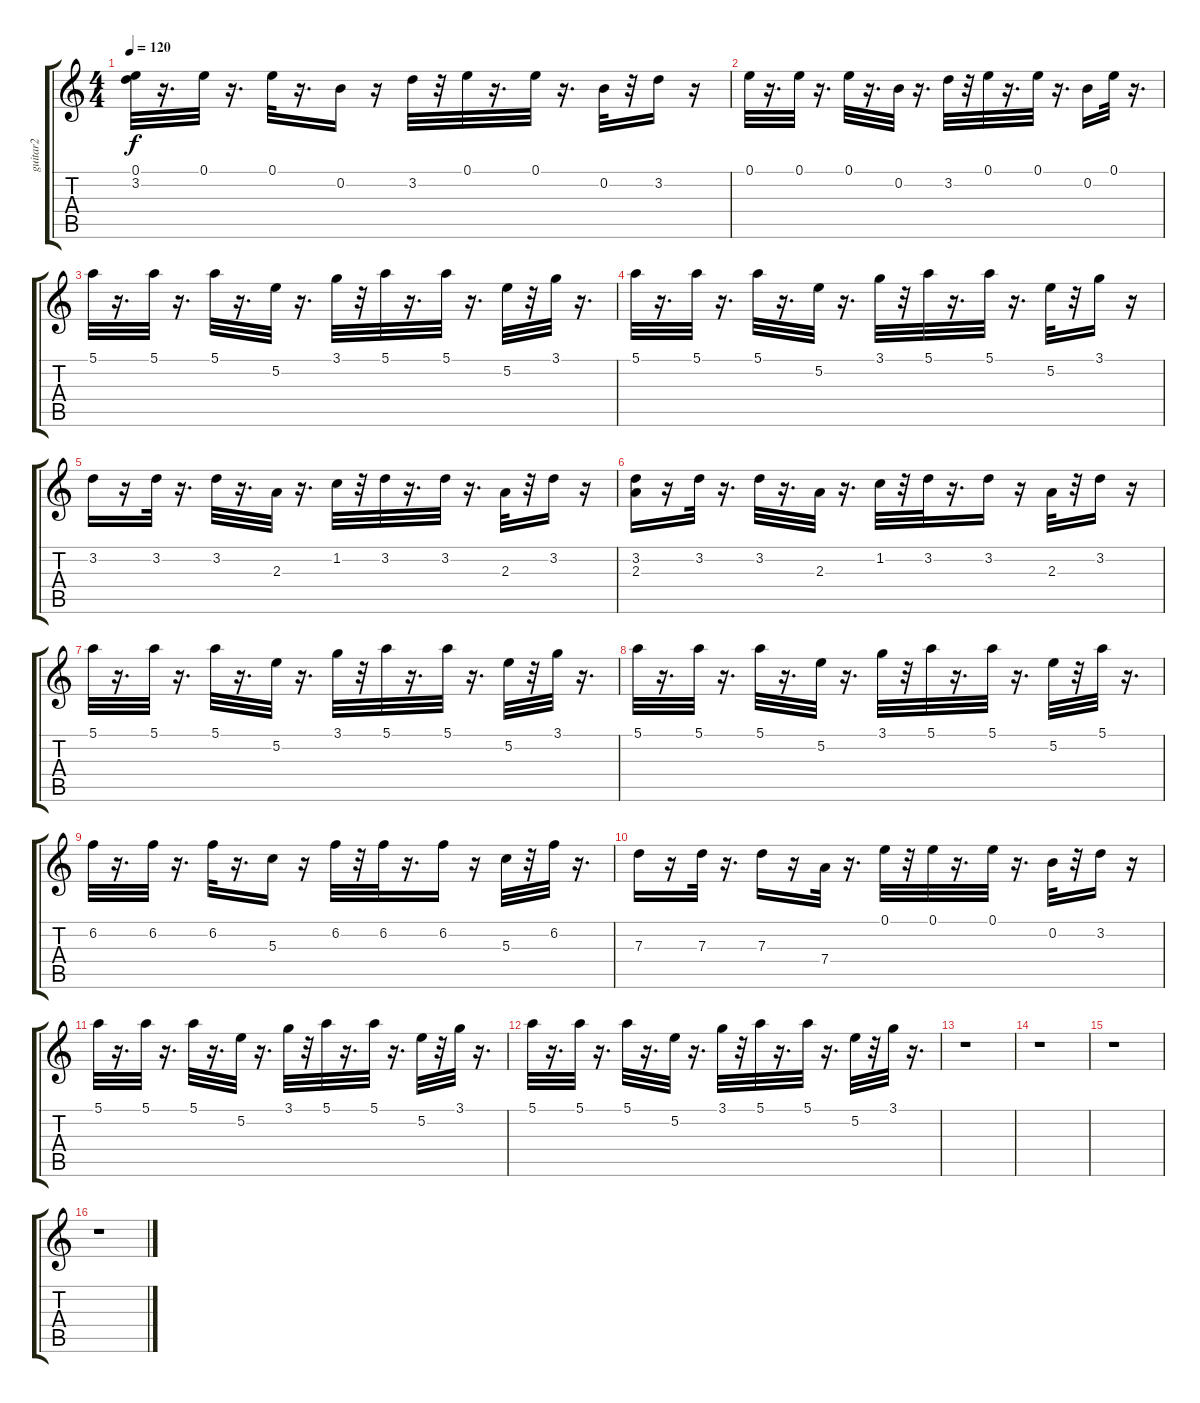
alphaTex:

\track ("guitar2" "guitar2") {instrument electricguitarclean}
\staff {score tabs}
\tuning (E4 B3 G3 D3 A2 E2) {hide}
\ts (4 4)
\tempo 120
\clef g2
\ks c
(0.1 3.2).32{dy f} r.16{d} 0.1.32 r.16{d} 0.1.32 r.16{d} 0.2.16 r.16 3.2.32 r.32 0.1.32 r.16{d} 0.1.32 r.16{d} 0.2.32 r.32 3.2.16 r.16 |
0.1.32 r.16{d} 0.1.32 r.16{d} 0.1.32 r.16{d} 0.2.32 r.16{d} 3.2.32 r.32 0.1.32 r.16{d} 0.1.32 r.16{d} 0.2.16 0.1.32 r.16{d} |
5.1.32 r.16{d} 5.1.32 r.16{d} 5.1.32 r.16{d} 5.2.32 r.16{d} 3.1.32 r.32 5.1.32 r.16{d} 5.1.32 r.16{d} 5.2.32 r.32 3.1.32 r.16{d} |
5.1.32 r.16{d} 5.1.32 r.16{d} 5.1.32 r.16{d} 5.2.32 r.16{d} 3.1.32 r.32 5.1.32 r.16{d} 5.1.32 r.16{d} 5.2.32 r.32 3.1.16 r.16 |
3.2.16 r.16 3.2.32 r.16{d} 3.2.32 r.16{d} 2.3.32 r.16{d} 1.2.32 r.32 3.2.32 r.16{d} 3.2.32 r.16{d} 2.3.32 r.32 3.2.16 r.16 |
(3.2 2.3).16 r.16 3.2.32 r.16{d} 3.2.32 r.16{d} 2.3.32 r.16{d} 1.2.32 r.32 3.2.32 r.16{d} 3.2.16 r.16 2.3.32 r.32 3.2.16 r.16 |
5.1.32 r.16{d} 5.1.32 r.16{d} 5.1.32 r.16{d} 5.2.32 r.16{d} 3.1.32 r.32 5.1.32 r.16{d} 5.1.32 r.16{d} 5.2.32 r.32 3.1.32 r.16{d} |
5.1.32 r.16{d} 5.1.32 r.16{d} 5.1.32 r.16{d} 5.2.32 r.16{d} 3.1.32 r.32 5.1.32 r.16{d} 5.1.32 r.16{d} 5.2.32 r.32 5.1.32 r.16{d} |
6.2.32 r.16{d} 6.2.32 r.16{d} 6.2.32 r.16{d} 5.3.16 r.16 6.2.32 r.32 6.2.32 r.16{d} 6.2.16 r.16 5.3.32 r.32 6.2.32 r.16{d} |
7.3.16 r.16 7.3.32 r.16{d} 7.3.16 r.16 7.4.32 r.16{d} 0.1.32 r.32 0.1.32 r.16{d} 0.1.32 r.16{d} 0.2.32 r.32 3.2.16 r.16 |
5.1.32 r.16{d} 5.1.32 r.16{d} 5.1.32 r.16{d} 5.2.32 r.16{d} 3.1.32 r.32 5.1.32 r.16{d} 5.1.32 r.16{d} 5.2.32 r.32 3.1.32 r.16{d} |
5.1.32 r.16{d} 5.1.32 r.16{d} 5.1.32 r.16{d} 5.2.32 r.16{d} 3.1.32 r.32 5.1.32 r.16{d} 5.1.32 r.16{d} 5.2.32 r.32 3.1.32 r.16{d} |
r.1 |
r.1 |
r.1 |
r.1
